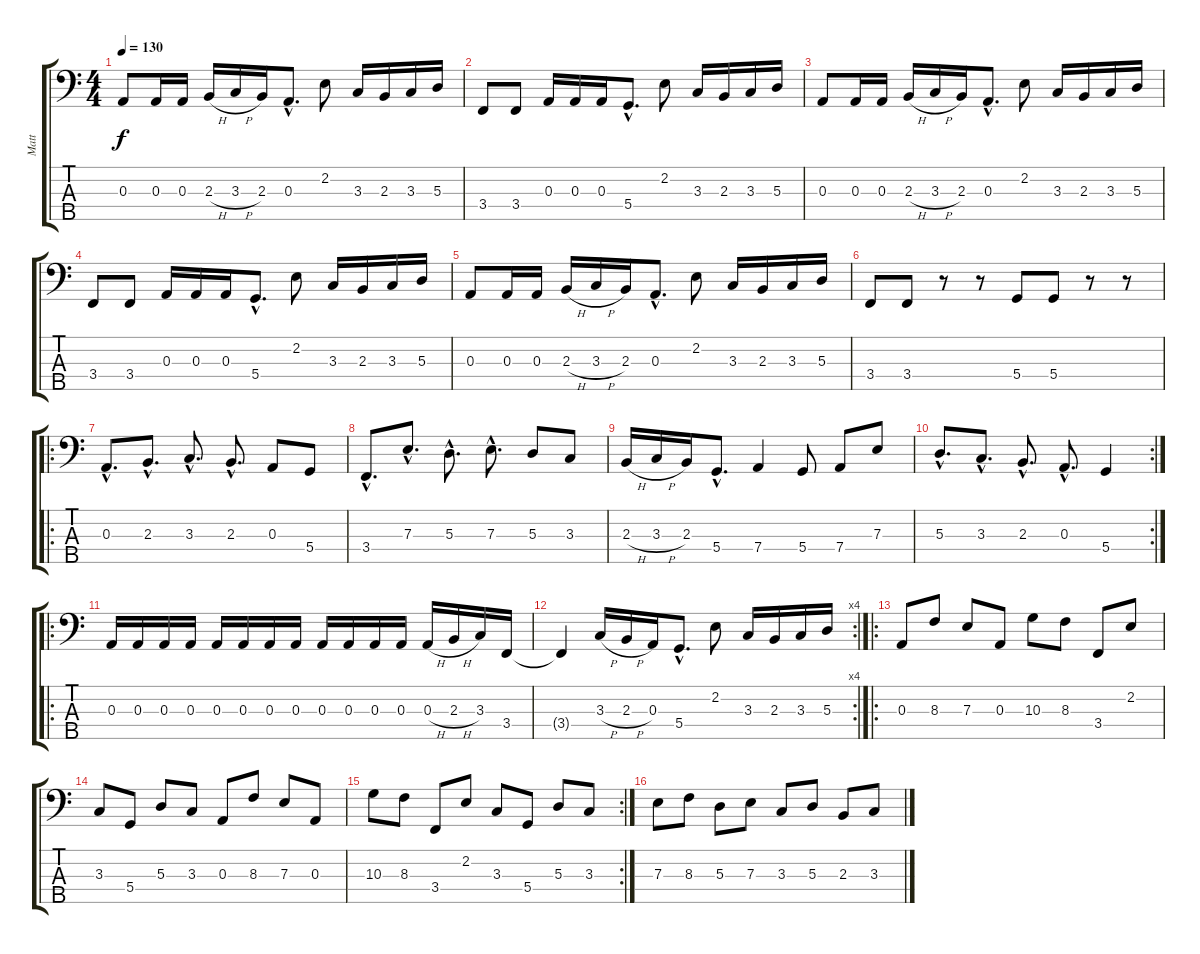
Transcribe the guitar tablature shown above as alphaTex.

\track ("Matt" "Matt") {instrument electricbassfinger}
\staff {score tabs}
\tuning (G2 D2 A1 D1 A0) {hide}
\ts (4 4)
\tempo 130
\clef f4
\ks c
0.3.8{dy f} 0.3.16 0.3.16 2.3{h}.16 3.3{h}.16 2.3.16 0.3{hac}.8{d} 2.2.8 3.3.16 2.3.16 3.3.16 5.3.16 |
3.4.8 3.4.8 0.3.16 0.3.16 0.3.16 5.4{hac}.8{d} 2.2.8 3.3.16 2.3.16 3.3.16 5.3.16 |
0.3.8 0.3.16 0.3.16 2.3{h}.16 3.3{h}.16 2.3.16 0.3{hac}.8{d} 2.2.8 3.3.16 2.3.16 3.3.16 5.3.16 |
3.4.8 3.4.8 0.3.16 0.3.16 0.3.16 5.4{hac}.8{d} 2.2.8 3.3.16 2.3.16 3.3.16 5.3.16 |
0.3.8 0.3.16 0.3.16 2.3{h}.16 3.3{h}.16 2.3.16 0.3{hac}.8{d} 2.2.8 3.3.16 2.3.16 3.3.16 5.3.16 |
3.4.8 3.4.8 r.8 r.8 5.4.8 5.4.8 r.8 r.8 |
\ro
0.3{hac}.8{d} 2.3{hac}.8{d} 3.3{hac}.8{d} 2.3{hac}.8{d} 0.3.8 5.4.8 |
3.4{hac}.8{d} 7.3{hac}.8{d} 5.3{hac}.8{d} 7.3{hac}.8{d} 5.3.8 3.3.8 |
2.3{h}.16 3.3{h}.16 2.3.16 5.4{hac}.8{d} 7.4.4 5.4.8 7.4.8 7.3.8 |
\rc 2
5.3{hac}.8{d} 3.3{hac}.8{d} 2.3{hac}.8{d} 0.3{hac}.8{d} 5.4.4 |
\ro
0.3.16 0.3.16 0.3.16 0.3.16 0.3.16 0.3.16 0.3.16 0.3.16 0.3.16 0.3.16 0.3.16 0.3.16 0.3{h}.16 2.3{h}.16 3.3.16 3.4.16 |
\rc 4
3.4{t}.4 3.3{h}.16 2.3{h}.16 0.3.16 5.4{hac}.8{d} 2.2.8 3.3.16 2.3.16 3.3.16 5.3.16 |
\ro
0.3.8 8.3.8 7.3.8 0.3.8 10.3.8 8.3.8 3.4.8 2.2.8 |
3.3.8 5.4.8 5.3.8 3.3.8 0.3.8 8.3.8 7.3.8 0.3.8 |
\rc 2
10.3.8 8.3.8 3.4.8 2.2.8 3.3.8 5.4.8 5.3.8 3.3.8 |
7.3.8 8.3.8 5.3.8 7.3.8 3.3.8 5.3.8 2.3.8 3.3.8
